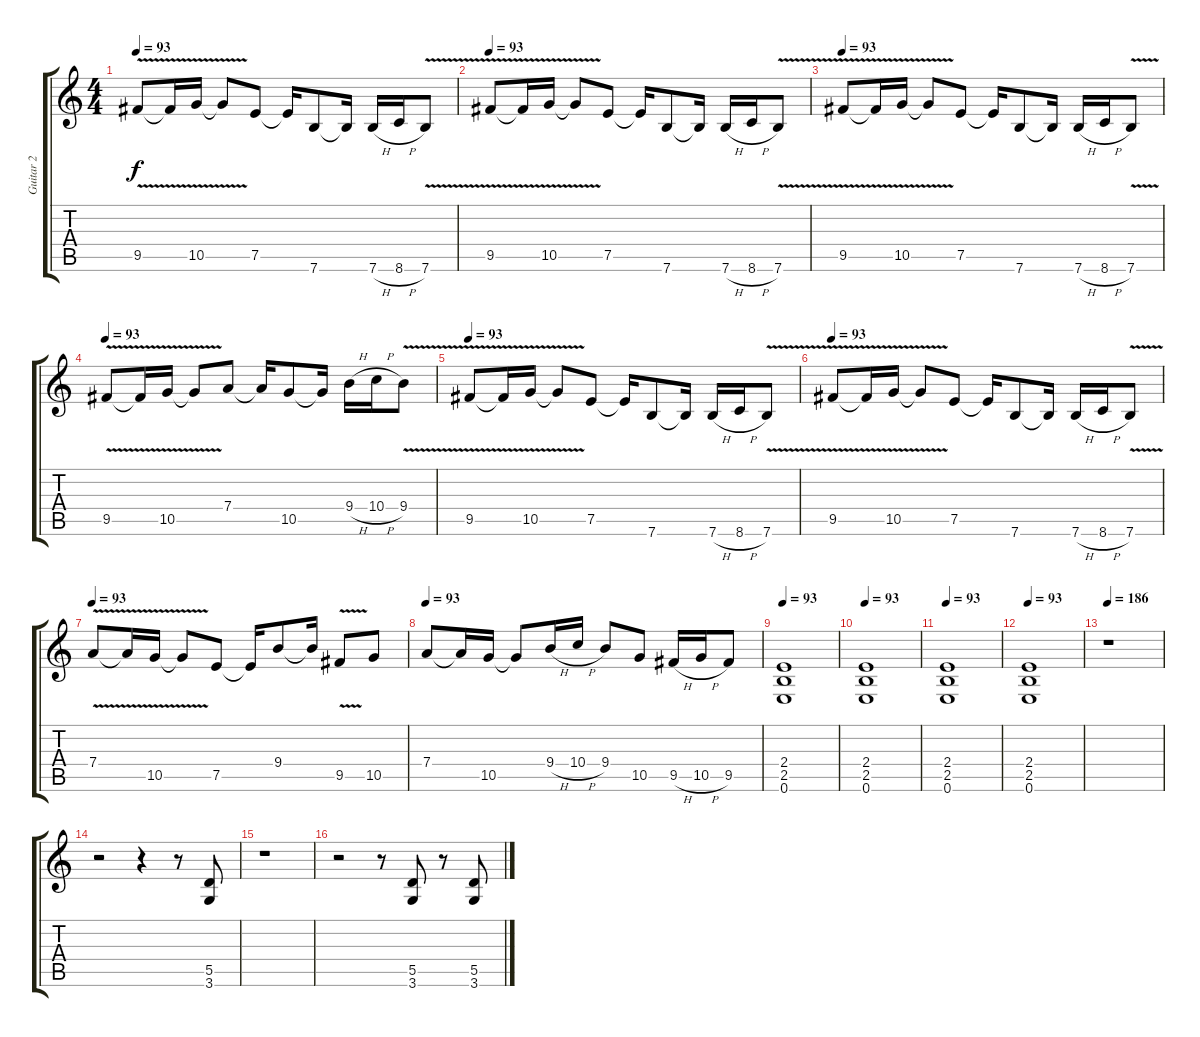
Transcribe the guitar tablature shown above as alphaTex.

\track ("Guitar 2" "Guitar 2") {instrument distortionguitar}
\staff {score tabs}
\tuning (E4 B3 G3 D3 A2 E2) {hide}
\ts (4 4)
\tempo 93
\clef g2
\ks c
9.5{v}.8{dy f} 9.5{t}.16 10.5{v}.16 10.5{t}.8 7.5.8 7.5{t}.16 7.6.8 7.6{t}.16 7.6{h}.16 8.6{h}.16 7.6{v}.8 |
\tempo 93
9.5{v}.8 9.5{t}.16 10.5{v}.16 10.5{t}.8 7.5.8 7.5{t}.16 7.6.8 7.6{t}.16 7.6{h}.16 8.6{h}.16 7.6{v}.8 |
\tempo 93
9.5{v}.8 9.5{t}.16 10.5{v}.16 10.5{t}.8 7.5.8 7.5{t}.16 7.6.8 7.6{t}.16 7.6{h}.16 8.6{h}.16 7.6{v}.8 |
\tempo 93
9.5{v}.8 9.5{t}.16 10.5{v}.16 10.5{t}.8 7.4.8 7.4{t}.16 10.5.8 10.5{t}.16 9.4{h}.16 10.4{h}.16 9.4{v}.8 |
\tempo 93
9.5{v}.8 9.5{t}.16 10.5{v}.16 10.5{t}.8 7.5.8 7.5{t}.16 7.6.8 7.6{t}.16 7.6{h}.16 8.6{h}.16 7.6{v}.8 |
\tempo 93
9.5{v}.8 9.5{t}.16 10.5{v}.16 10.5{t}.8 7.5.8 7.5{t}.16 7.6.8 7.6{t}.16 7.6{h}.16 8.6{h}.16 7.6{v}.8 |
\tempo 93
7.4{v}.8 7.4{t}.16 10.5{v}.16 10.5{t}.8 7.5.8 7.5{t}.16 9.4.8 9.4{t}.16 9.5{v}.8 10.5.8 |
\tempo 93
7.4.8 7.4{t}.16 10.5.16 10.5{t}.8 9.4{h}.16 10.4{h}.16 9.4.8 10.5.8 9.5{h}.16 10.5{h}.16 9.5.8 |
\tempo 93
(2.4 2.5 0.6).1 |
\tempo 93
(2.4 2.5 0.6).1 |
\tempo 93
(2.4 2.5 0.6).1 |
\tempo 93
(2.4 2.5 0.6).1 |
\tempo 186
r.1 |
r.2 r.4 r.8 (5.5 3.6).8 |
r.1 |
r.2 r.8 (5.5 3.6).8 r.8 (5.5 3.6).8
